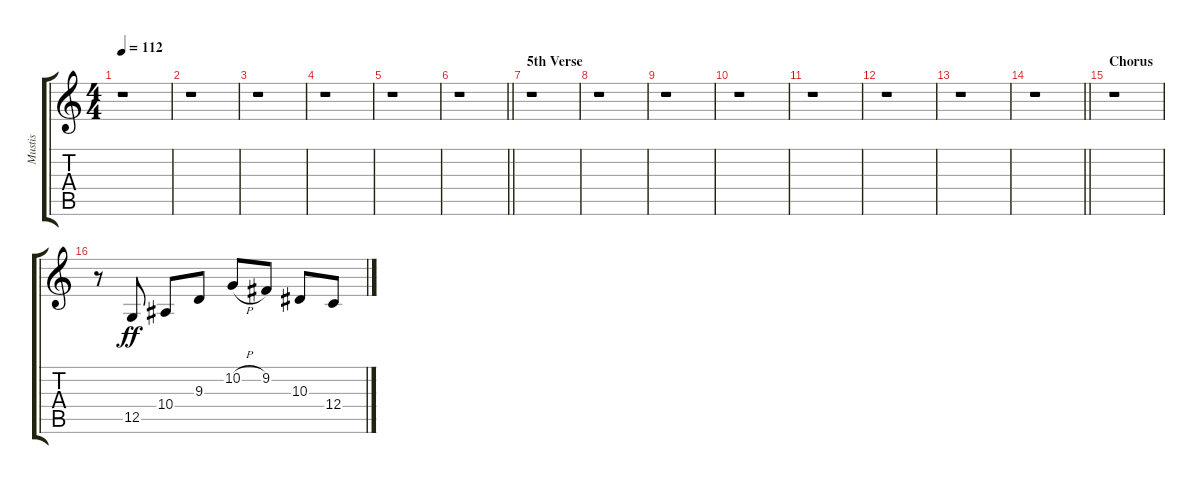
\track ("Mustis" "Mustis") {instrument brightacousticpiano}
\staff {score tabs}
\tuning (D4 A3 F3 C3 G2 D2) {hide}
\ts (4 4)
\tempo 112
\clef g2
\ks c
r.1{dy f} |
r.1 |
r.1 |
r.1 |
r.1 |
\barLineRight lightlight
r.1 |
\section ("" "5th Verse")
r.1 |
r.1 |
r.1 |
r.1 |
r.1 |
r.1 |
r.1 |
\barLineRight lightlight
r.1 |
\section ("" "Chorus")
r.1{volume 6 instrument distortionguitar} |
r.8 12.5.8{dy ff} 10.4.8 9.3.8 10.2{h}.8 9.2.8 10.3.8 12.4.8
